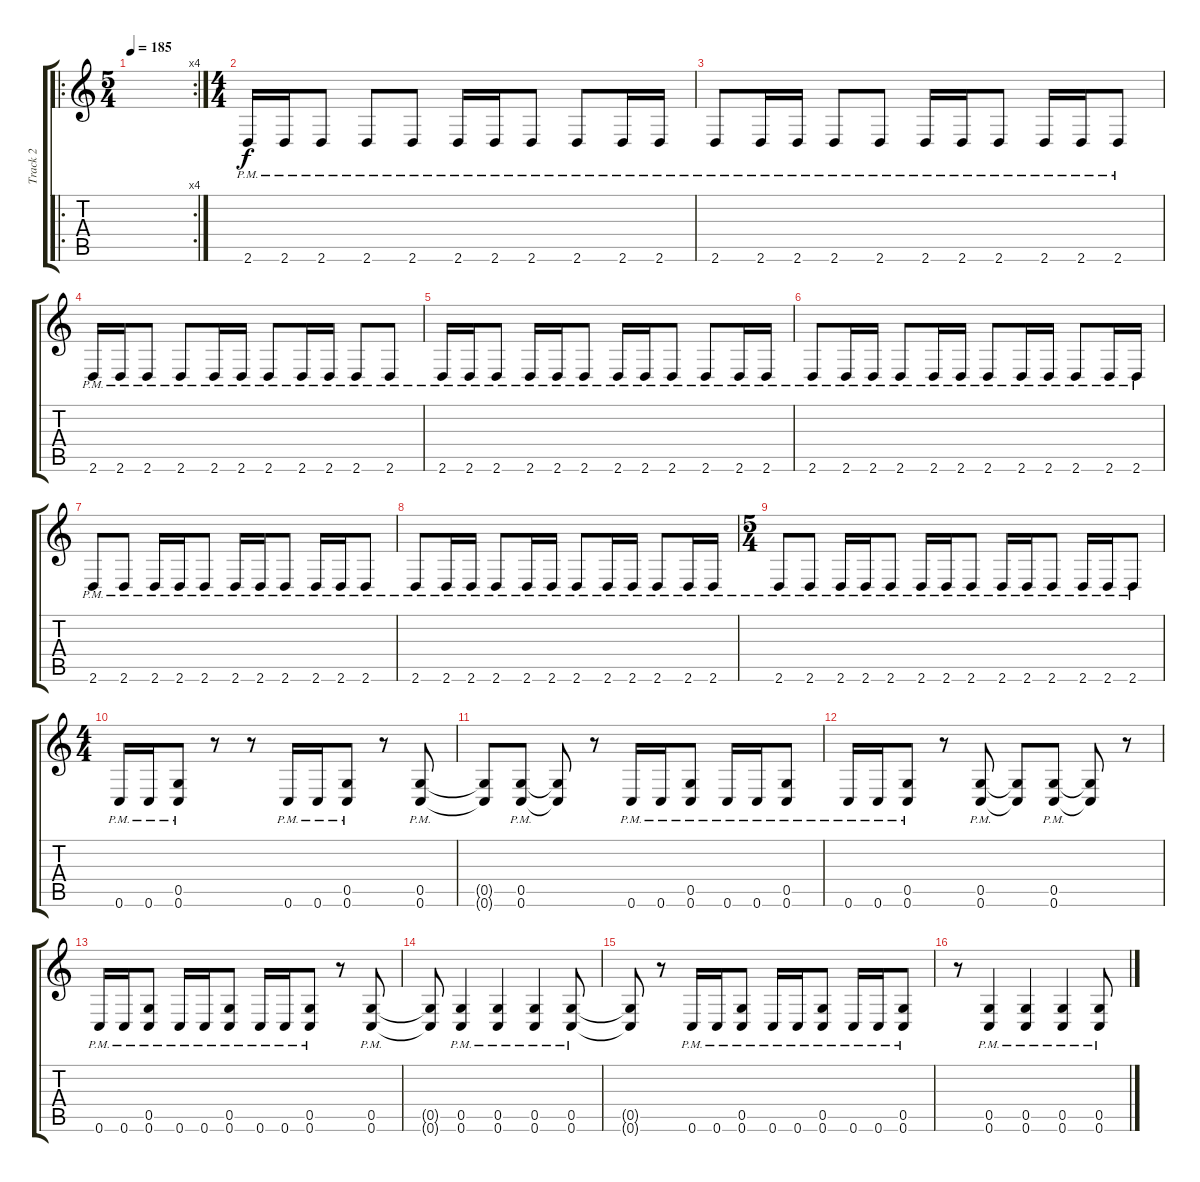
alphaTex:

\track ("Track 2" "Track 2") {instrument distortionguitar}
\staff {score tabs}
\tuning (D4 A3 F3 C3 G2 C2) {hide}
\ro
\rc 4
\ts (5 4)
\tempo 185
\clef g2
\ks c
|
\ts (4 4)
2.6{pm}.16 2.6{pm}.16 2.6{pm}.8 2.6{pm}.8 2.6{pm}.8 2.6{pm}.16 2.6{pm}.16 2.6{pm}.8 2.6{pm}.8 2.6{pm}.16 2.6{pm}.16 |
2.6{pm}.8 2.6{pm}.16 2.6{pm}.16 2.6{pm}.8 2.6{pm}.8 2.6{pm}.16 2.6{pm}.16 2.6{pm}.8 2.6{pm}.16 2.6{pm}.16 2.6{pm}.8 |
2.6{pm}.16 2.6{pm}.16 2.6{pm}.8 2.6{pm}.8 2.6{pm}.16 2.6{pm}.16 2.6{pm}.8 2.6{pm}.16 2.6{pm}.16 2.6{pm}.8 2.6{pm}.8 |
2.6{pm}.16 2.6{pm}.16 2.6{pm}.8 2.6{pm}.16 2.6{pm}.16 2.6{pm}.8 2.6{pm}.16 2.6{pm}.16 2.6{pm}.8 2.6{pm}.8 2.6{pm}.16 2.6{pm}.16 |
2.6{pm}.8 2.6{pm}.16 2.6{pm}.16 2.6{pm}.8 2.6{pm}.16 2.6{pm}.16 2.6{pm}.8 2.6{pm}.16 2.6{pm}.16 2.6{pm}.8 2.6{pm}.16 2.6{pm}.16 |
2.6{pm}.8 2.6{pm}.8 2.6{pm}.16 2.6{pm}.16 2.6{pm}.8 2.6{pm}.16 2.6{pm}.16 2.6{pm}.8 2.6{pm}.16 2.6{pm}.16 2.6{pm}.8 |
2.6{pm}.8 2.6{pm}.16 2.6{pm}.16 2.6{pm}.8 2.6{pm}.16 2.6{pm}.16 2.6{pm}.8 2.6{pm}.16 2.6{pm}.16 2.6{pm}.8 2.6{pm}.16 2.6{pm}.16 |
\ts (5 4)
2.6{pm}.8 2.6{pm}.8 2.6{pm}.16 2.6{pm}.16 2.6{pm}.8 2.6{pm}.16 2.6{pm}.16 2.6{pm}.8 2.6{pm}.16 2.6{pm}.16 2.6{pm}.8 2.6{pm}.16 2.6{pm}.16 2.6{pm}.8 |
\ts (4 4)
0.6{pm}.16 0.6{pm}.16 (0.5{pm} 0.6{pm}).8 r.8 r.8 0.6{pm}.16 0.6{pm}.16 (0.5{pm} 0.6{pm}).8 r.8 (0.5{pm} 0.6{pm}).8 |
(0.5{t} 0.6{t}).8 (0.5{pm} 0.6{pm}).8 (0.5{t} 0.6{t}).8 r.8 0.6{pm}.16 0.6{pm}.16 (0.5{pm} 0.6{pm}).8 0.6{pm}.16 0.6{pm}.16 (0.5{pm} 0.6{pm}).8 |
0.6{pm}.16 0.6{pm}.16 (0.5{pm} 0.6{pm}).8 r.8 (0.5{pm} 0.6{pm}).8 (0.5{t} 0.6{t}).8 (0.5{pm} 0.6{pm}).8 (0.5{t} 0.6{t}).8 r.8 |
0.6{pm}.16 0.6{pm}.16 (0.5{pm} 0.6{pm}).8 0.6{pm}.16 0.6{pm}.16 (0.5{pm} 0.6{pm}).8 0.6{pm}.16 0.6{pm}.16 (0.5{pm} 0.6{pm}).8 r.8 (0.5{pm} 0.6{pm}).8 |
(0.5{t} 0.6{t}).8 (0.5{pm} 0.6{pm}).4 (0.5{pm} 0.6{pm}).4 (0.5{pm} 0.6{pm}).4 (0.5{pm} 0.6{pm}).8 |
(0.5{t} 0.6{t}).8 r.8 0.6{pm}.16 0.6{pm}.16 (0.5{pm} 0.6{pm}).8 0.6{pm}.16 0.6{pm}.16 (0.5{pm} 0.6{pm}).8 0.6{pm}.16 0.6{pm}.16 (0.5{pm} 0.6{pm}).8 |
r.8 (0.5{pm} 0.6{pm}).4 (0.5{pm} 0.6{pm}).4 (0.5{pm} 0.6{pm}).4 (0.5{pm} 0.6{pm}).8
